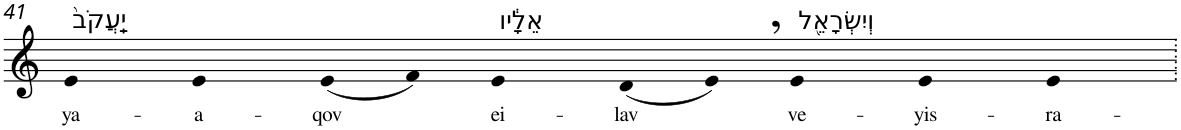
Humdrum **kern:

**kern	**text
*part1	*part1
*staff1	*staff1
*I"Piano	*
*I'Pno	*
!!LO:PB:g=z
*clefG2	*
*k[]	*
=41	=41
!LO:TX:a:t=יַֽעֲקֹב֙	!
!	!LO:LY:b
4e	ya-
!	!LO:LY:b
4e	-a-
!	!LO:LY:b
(8e	-qov
8f)	.
!LO:TX:a:t=אֵלָ֔יו	!
!	!LO:LY:b
4e	ei-
!	!LO:LY:b
(8d	-lav
8e,)	.
!LO:TX:a:t=וְיִשְׂרָאֵ֖ל	!
!	!LO:LY:b
4e	ve-
!	!LO:LY:b
4e	-yis-
!	!LO:LY:b
4e	-ra-
=.	=.
*-	*-
